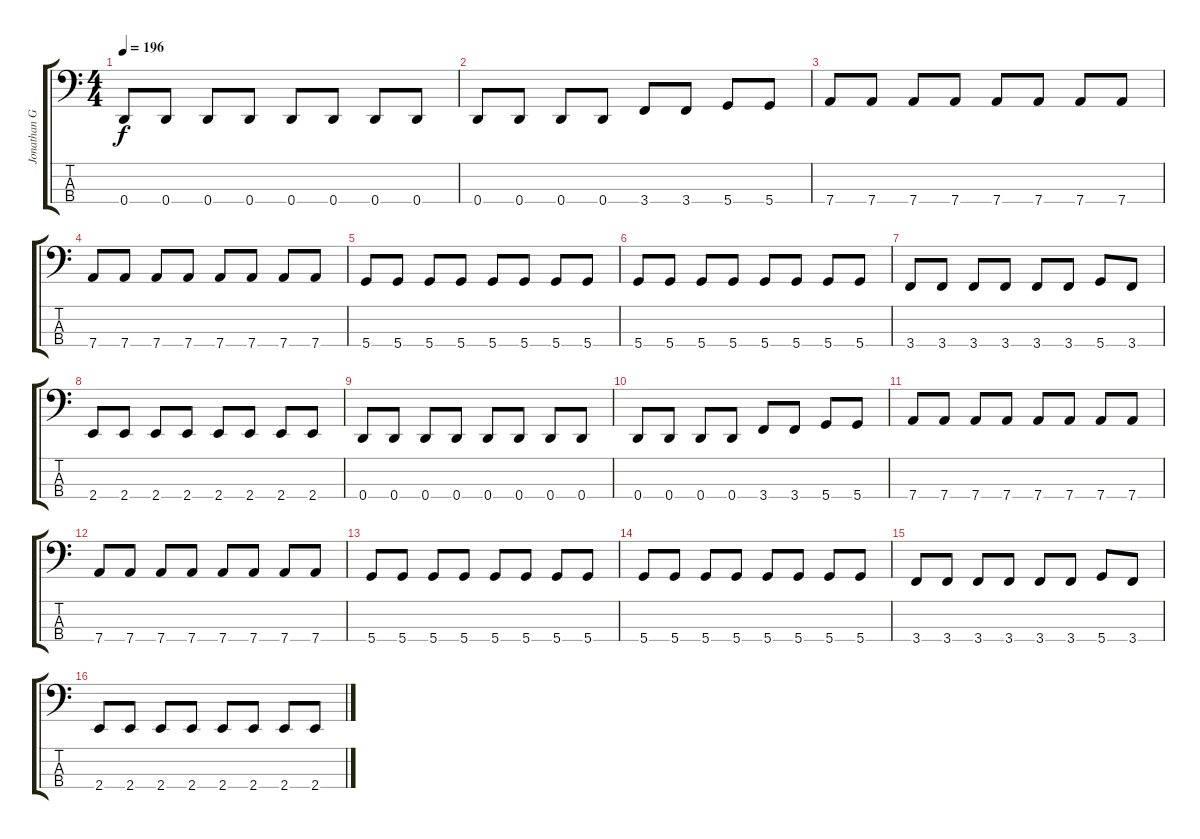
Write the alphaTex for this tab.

\track ("Jonathan Gallant" "Jonathan G") {instrument electricbassfinger}
\staff {score tabs}
\tuning (G2 D2 A1 D1) {hide}
\ts (4 4)
\tempo 196
\clef f4
\ks c
0.4.8{dy f} 0.4.8 0.4.8 0.4.8 0.4.8 0.4.8 0.4.8 0.4.8 |
0.4.8 0.4.8 0.4.8 0.4.8 3.4.8 3.4.8 5.4.8 5.4.8 |
7.4.8 7.4.8 7.4.8 7.4.8 7.4.8 7.4.8 7.4.8 7.4.8 |
7.4.8 7.4.8 7.4.8 7.4.8 7.4.8 7.4.8 7.4.8 7.4.8 |
5.4.8 5.4.8 5.4.8 5.4.8 5.4.8 5.4.8 5.4.8 5.4.8 |
5.4.8 5.4.8 5.4.8 5.4.8 5.4.8 5.4.8 5.4.8 5.4.8 |
3.4.8 3.4.8 3.4.8 3.4.8 3.4.8 3.4.8 5.4.8 3.4.8 |
2.4.8 2.4.8 2.4.8 2.4.8 2.4.8 2.4.8 2.4.8 2.4.8 |
0.4.8 0.4.8 0.4.8 0.4.8 0.4.8 0.4.8 0.4.8 0.4.8 |
0.4.8 0.4.8 0.4.8 0.4.8 3.4.8 3.4.8 5.4.8 5.4.8 |
7.4.8 7.4.8 7.4.8 7.4.8 7.4.8 7.4.8 7.4.8 7.4.8 |
7.4.8 7.4.8 7.4.8 7.4.8 7.4.8 7.4.8 7.4.8 7.4.8 |
5.4.8 5.4.8 5.4.8 5.4.8 5.4.8 5.4.8 5.4.8 5.4.8 |
5.4.8 5.4.8 5.4.8 5.4.8 5.4.8 5.4.8 5.4.8 5.4.8 |
3.4.8 3.4.8 3.4.8 3.4.8 3.4.8 3.4.8 5.4.8 3.4.8 |
2.4.8 2.4.8 2.4.8 2.4.8 2.4.8 2.4.8 2.4.8 2.4.8
